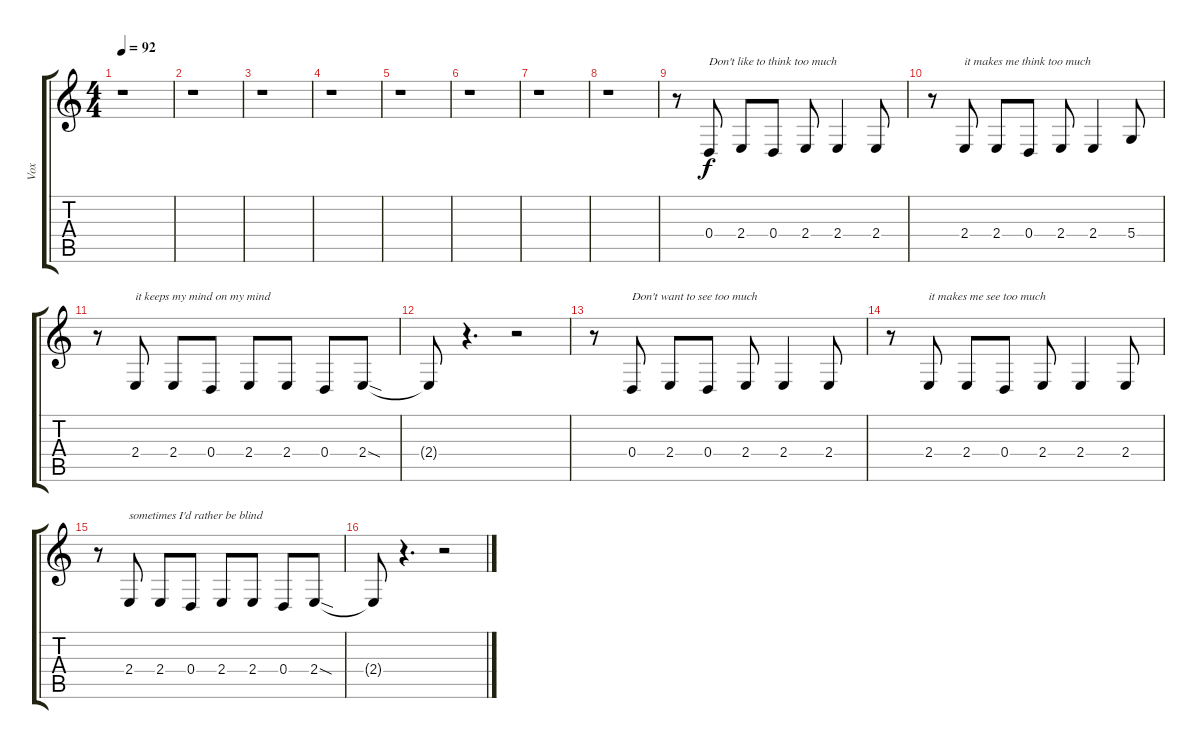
\track ("Vox" "Vox") {instrument violin}
\staff {score tabs}
\tuning (E4 B3 G3 D3 A2 E2) {hide}
\ts (4 4)
\tempo 92
\clef g2
\ks c
r.1{dy f instrument violin} |
r.1 |
r.1 |
r.1 |
r.1 |
r.1 |
r.1 |
r.1 |
r.8 0.4.8{txt "Don't like to think too much"} 2.4.8 0.4.8 2.4.8 2.4.4 2.4.8 |
r.8 2.4.8{txt "it makes me think too much"} 2.4.8 0.4.8 2.4.8 2.4.4 5.4.8 |
r.8 2.4.8{txt "it keeps my mind on my mind"} 2.4.8 0.4.8 2.4.8 2.4.8 0.4.8 2.4{sod}.8 |
2.4{t}.8 r.4{d} r.2 |
r.8 0.4.8{txt "Don't want to see too much"} 2.4.8 0.4.8 2.4.8 2.4.4 2.4.8 |
r.8 2.4.8{txt "it makes me see too much"} 2.4.8 0.4.8 2.4.8 2.4.4 2.4.8 |
r.8 2.4.8{txt "sometimes I'd rather be blind"} 2.4.8 0.4.8 2.4.8 2.4.8 0.4.8 2.4{sod}.8 |
2.4{t}.8 r.4{d} r.2
